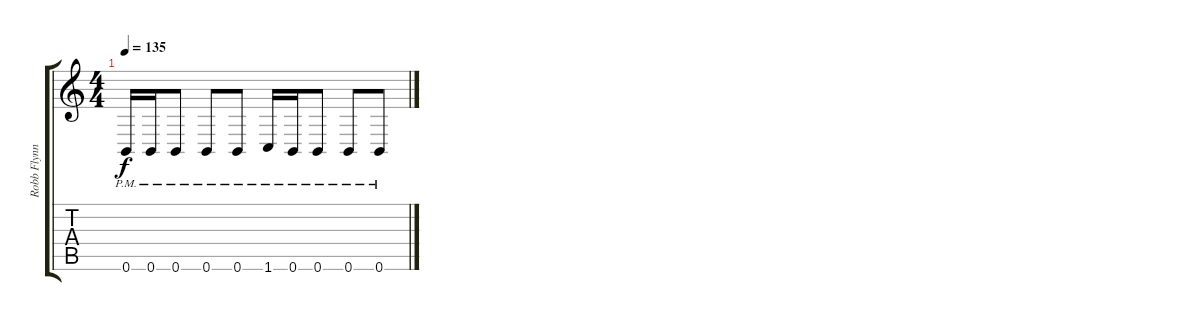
\track ("Robb Flynn" "Robb Flynn") {instrument distortionguitar}
\staff {score tabs}
\tuning (Db4 Ab3 E3 B2 Gb2 B1) {hide}
\ts (4 4)
\tempo 135
\clef g2
\ks c
0.6{pm}.16{dy f volume 0} 0.6{pm}.16 0.6{pm}.8 0.6{pm}.8 0.6{pm}.8 1.6{pm}.16 0.6{pm}.16 0.6{pm}.8 0.6{pm}.8 0.6{pm}.8
